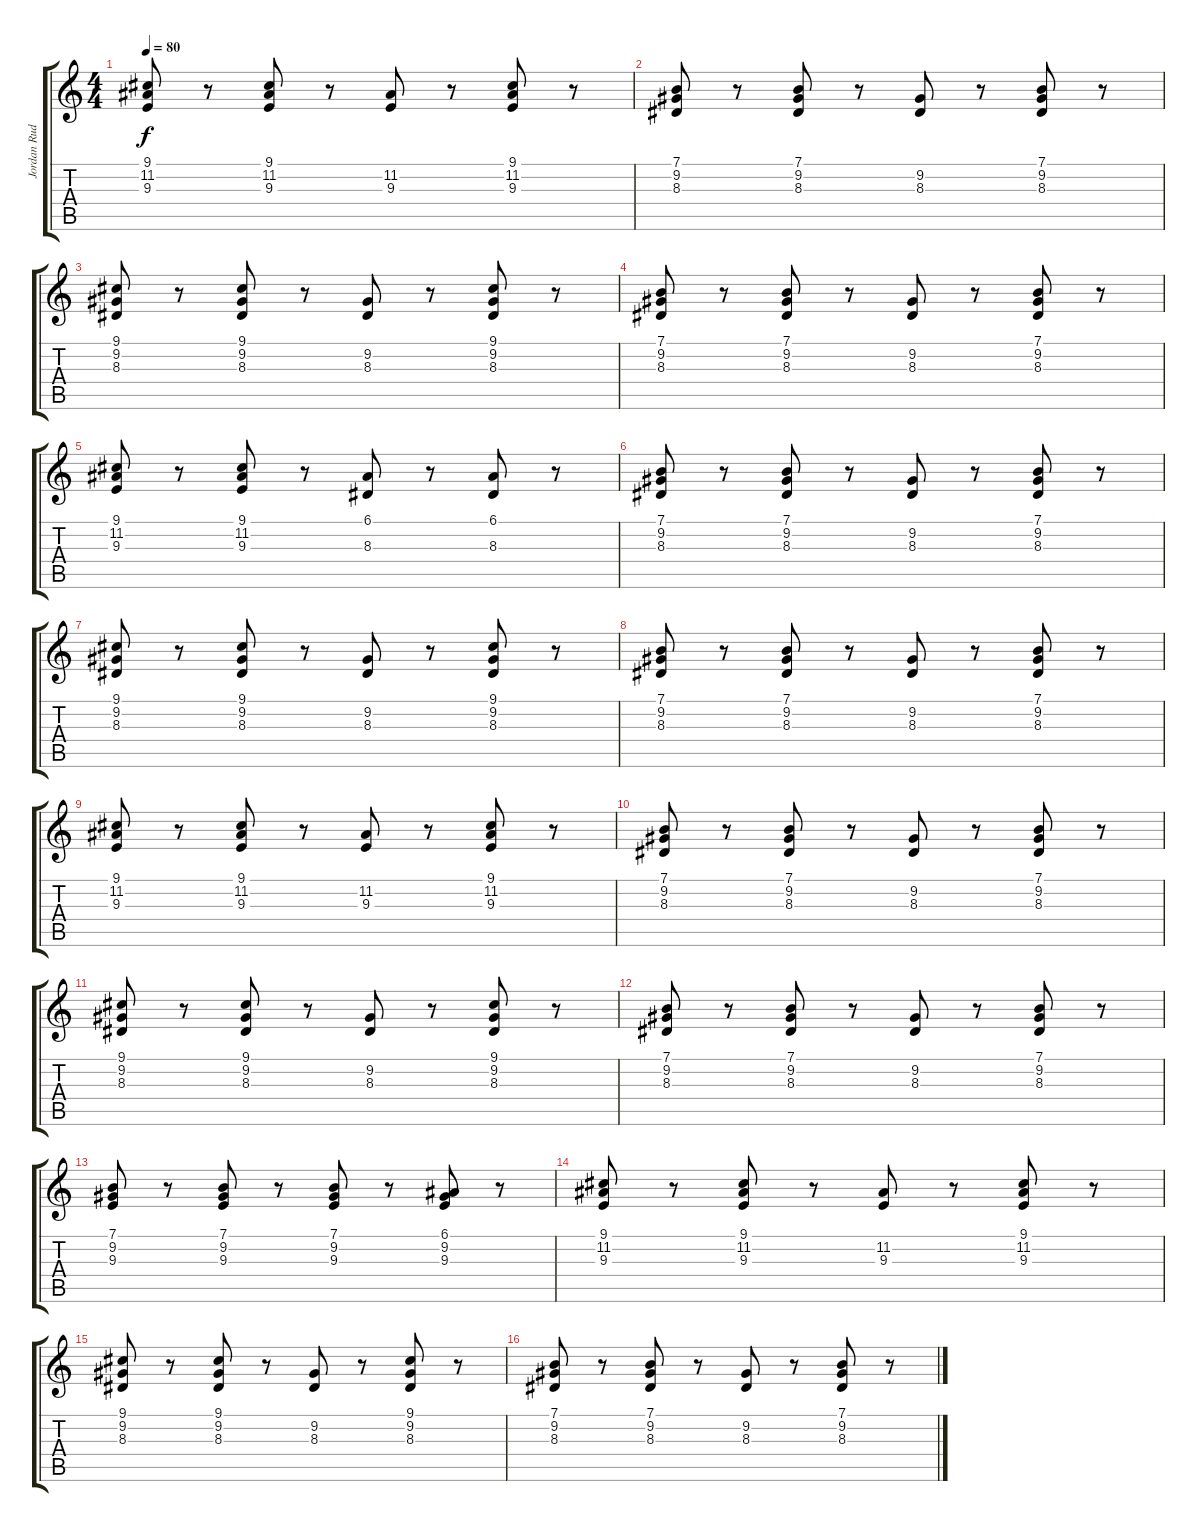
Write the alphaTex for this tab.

\track ("Jordan Rudess - Keyboard" "Jordan Rud") {instrument stringensemble1}
\staff {score tabs}
\tuning (E4 B3 G3 D3 A2 E2) {hide}
\ts (4 4)
\tempo 80
\clef g2
\ks c
(9.1 11.2 9.3).8{dy f} r.8 (9.1 11.2 9.3).8 r.8 (11.2 9.3).8 r.8 (9.1 11.2 9.3).8 r.8 |
(7.1 9.2 8.3).8 r.8 (7.1 9.2 8.3).8 r.8 (9.2 8.3).8 r.8 (7.1 9.2 8.3).8 r.8 |
(9.1 9.2 8.3).8 r.8 (9.1 9.2 8.3).8 r.8 (9.2 8.3).8 r.8 (9.1 9.2 8.3).8 r.8 |
(7.1 9.2 8.3).8 r.8 (7.1 9.2 8.3).8 r.8 (9.2 8.3).8 r.8 (7.1 9.2 8.3).8 r.8 |
(9.1 11.2 9.3).8 r.8 (9.1 11.2 9.3).8 r.8 (6.1 8.3).8 r.8 (6.1 8.3).8 r.8 |
(7.1 9.2 8.3).8 r.8 (7.1 9.2 8.3).8 r.8 (9.2 8.3).8 r.8 (7.1 9.2 8.3).8 r.8 |
(9.1 9.2 8.3).8 r.8 (9.1 9.2 8.3).8 r.8 (9.2 8.3).8 r.8 (9.1 9.2 8.3).8 r.8 |
(7.1 9.2 8.3).8 r.8 (7.1 9.2 8.3).8 r.8 (9.2 8.3).8 r.8 (7.1 9.2 8.3).8 r.8 |
(9.1 11.2 9.3).8 r.8 (9.1 11.2 9.3).8 r.8 (11.2 9.3).8 r.8 (9.1 11.2 9.3).8 r.8 |
(7.1 9.2 8.3).8 r.8 (7.1 9.2 8.3).8 r.8 (9.2 8.3).8 r.8 (7.1 9.2 8.3).8 r.8 |
(9.1 9.2 8.3).8 r.8 (9.1 9.2 8.3).8 r.8 (9.2 8.3).8 r.8 (9.1 9.2 8.3).8 r.8 |
(7.1 9.2 8.3).8 r.8 (7.1 9.2 8.3).8 r.8 (9.2 8.3).8 r.8 (7.1 9.2 8.3).8 r.8 |
(7.1 9.2 9.3).8{volume 14} r.8 (7.1 9.2 9.3).8 r.8 (7.1 9.2 9.3).8 r.8 (6.1 9.2 9.3).8 r.8 |
(9.1 11.2 9.3).8{volume 12} r.8 (9.1 11.2 9.3).8 r.8 (11.2 9.3).8 r.8 (9.1 11.2 9.3).8 r.8 |
(9.1 9.2 8.3).8{volume 10} r.8 (9.1 9.2 8.3).8 r.8 (9.2 8.3).8 r.8 (9.1 9.2 8.3).8 r.8 |
(7.1 9.2 8.3).8{volume 8} r.8 (7.1 9.2 8.3).8 r.8 (9.2 8.3).8 r.8 (7.1 9.2 8.3).8 r.8
